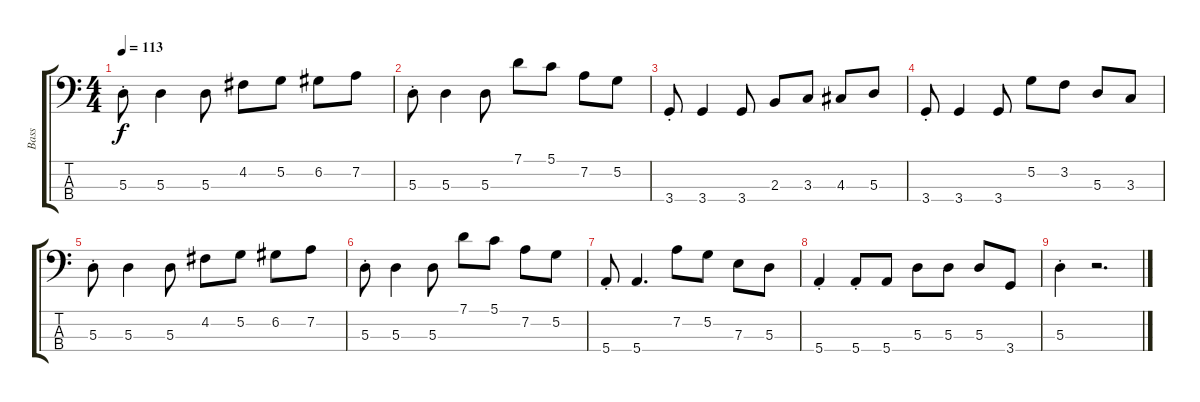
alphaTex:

\track ("Bass" "Bass") {instrument electricbasspick}
\staff {score tabs}
\tuning (G2 D2 A1 E1) {hide}
\ts (4 4)
\tempo 113
\clef f4
\ks c
5.3{st}.8{dy f} 5.3.4 5.3.8 4.2.8 5.2.8 6.2.8 7.2.8 |
5.3{st}.8 5.3.4 5.3.8 7.1.8 5.1.8 7.2.8 5.2.8 |
3.4{st}.8 3.4.4 3.4.8 2.3.8 3.3.8 4.3.8 5.3.8 |
3.4{st}.8 3.4.4 3.4.8 5.2.8 3.2.8 5.3.8 3.3.8 |
5.3{st}.8 5.3.4 5.3.8 4.2.8 5.2.8 6.2.8 7.2.8 |
5.3{st}.8 5.3.4 5.3.8 7.1.8 5.1.8 7.2.8 5.2.8 |
5.4{st}.8 5.4.4{d} 7.2.8 5.2.8 7.3.8 5.3.8 |
5.4{st}.4 5.4{st}.8 5.4.8 5.3.8 5.3.8 5.3.8 3.4.8 |
5.3{st}.4 r.2{d}
